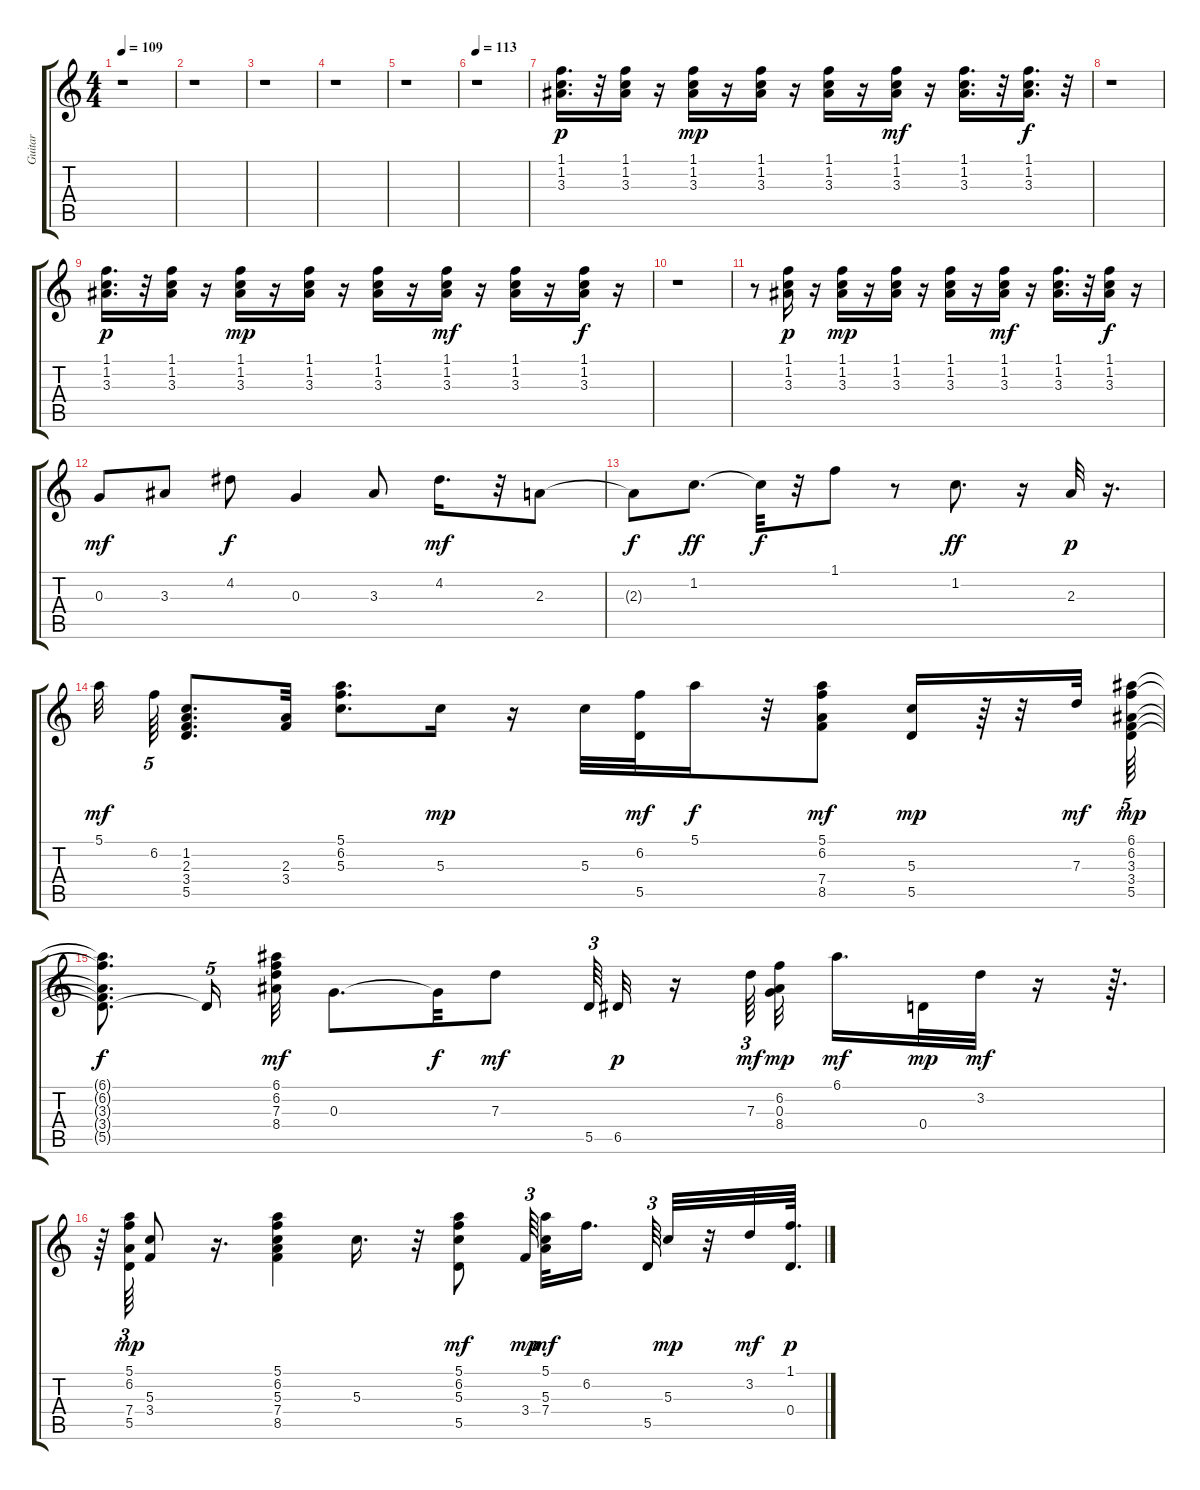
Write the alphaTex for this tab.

\track ("Guitar" "Guitar") {instrument acousticguitarsteel}
\staff {score tabs}
\tuning (E4 B3 G3 D3 A2 E2) {hide}
\ts (4 4)
\tempo 109
\clef g2
\ks c
r.1{dy p} |
r.1 |
r.1 |
r.1 |
r.1 |
\tempo 113
r.1 |
(1.1 1.2 3.3).16{d} r.32 (1.1 1.2 3.3).16 r.16 (1.1 1.2 3.3).16{dy mp} r.16 (1.1 1.2 3.3).16 r.16 (1.1 1.2 3.3).16 r.16 (1.1 1.2 3.3).16{dy mf} r.16 (1.1 1.2 3.3).16{d} r.32 (1.1 1.2 3.3).16{d dy f} r.32 |
r.1 |
(1.1 1.2 3.3).16{d dy p} r.32 (1.1 1.2 3.3).16 r.16 (1.1 1.2 3.3).16{dy mp} r.16 (1.1 1.2 3.3).16 r.16 (1.1 1.2 3.3).16 r.16 (1.1 1.2 3.3).16{dy mf} r.16 (1.1 1.2 3.3).16 r.16 (1.1 1.2 3.3).16{dy f} r.16 |
r.1 |
r.8 (1.1 1.2 3.3).16{dy p} r.16 (1.1 1.2 3.3).16{dy mp} r.16 (1.1 1.2 3.3).16 r.16 (1.1 1.2 3.3).16 r.16 (1.1 1.2 3.3).16{dy mf} r.16 (1.1 1.2 3.3).16{d} r.32 (1.1 1.2 3.3).16{dy f} r.16 |
0.3.8{dy mf} 3.3.8 4.2.8{dy f} 0.3.4 3.3.8 4.2.16{d dy mf} r.32 2.3.8 |
2.3{t}.8{dy f} 1.2.8{d dy ff} 1.2{t}.32{dy f} r.32 1.1.8 r.8 1.2.8{d dy ff} r.16 2.3.32{dy p} r.16{d} |
5.1.32{dy mf} 6.2.64{tu (5 4)} (1.2 2.3 3.4 5.5).8{d} (2.3 3.4).32 (5.1 6.2 5.3).8{d} 5.3.16{dy mp} r.16 5.3.32 (6.2 5.5).32{dy mf} 5.1.16{dy f} r.32 (5.1 6.2 7.4 8.5).8{dy mf} (5.3 5.5).16{dy mp} r.64 r.32 7.3.32{dy mf} (6.1 6.2 3.3 3.4 5.5).64{tu (5 4) dy mp} |
(6.1{t} 6.2{t} 3.3{t} 3.4{t} 5.5{t}).8{d dy f} 5.5{t}.16{tu (5 4)} (6.1 6.2 7.3 8.4).32{dy mf} 0.3.8{d} 0.3{t}.32{dy f} 7.3.8{dy mf} 5.5.64{tu (3 2)} 6.5.32{dy p} r.16 7.3.64{tu (3 2) dy mf} (6.2 0.3 8.4).32{dy mp} 6.1.16{d dy mf} 0.4.32{dy mp} 3.2.32{dy mf} r.16 r.64{d} |
r.64 (5.1 6.2 7.4 5.5).64{tu (3 2) dy mp} (5.3 3.4).8 r.16{d} (5.1 6.2 5.3 7.4 8.5).4 5.3.16{d} r.32 (5.1 6.2 5.3 5.5).8{dy mf} 3.4.64{tu (3 2) dy mp} (5.1 5.3 7.4).32{dy mf} 6.2.16{d} 5.5.64{tu (3 2)} 5.3.32{dy mp} r.32 3.2.32{dy mf} (1.1 0.4).64{d dy p}
